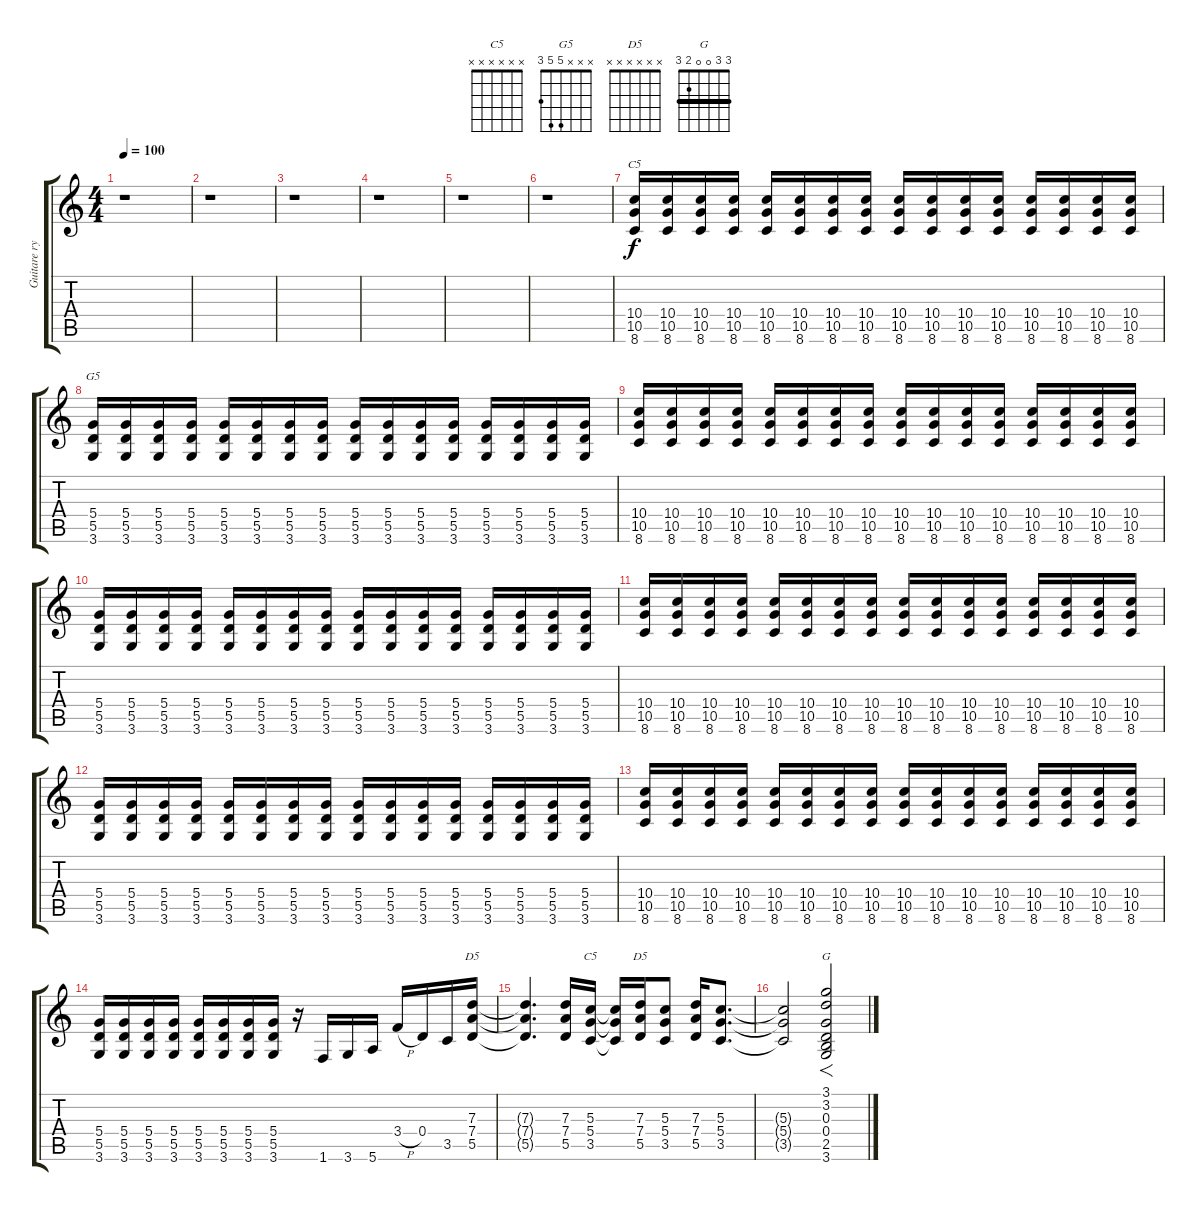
\track ("Guitare ryth. saturée 2" "Guitare ry") {instrument distortionguitar}
\staff {score tabs}
\tuning (E4 B3 G3 D3 A2 E2) {hide}
\chord ("C5" x x x 10 10 8) {firstfret 8}
\chord ("G5" x x x 5 5 3)
\chord ("D5" x x 7 7 5 x) {firstfret 5}
\chord ("C5" x x x x x x)
\chord ("D5" x x x x x x)
\chord ("G" 3 3 0 0 2 3) {barre 3}
\ts (4 4)
\tempo 100
\clef g2
\ks c
r.1{dy f} |
r.1 |
r.1 |
r.1 |
r.1 |
r.1 |
(10.4 10.5 8.6).16{ch "C5"} (10.4 10.5 8.6).16 (10.4 10.5 8.6).16 (10.4 10.5 8.6).16 (10.4 10.5 8.6).16 (10.4 10.5 8.6).16 (10.4 10.5 8.6).16 (10.4 10.5 8.6).16 (10.4 10.5 8.6).16 (10.4 10.5 8.6).16 (10.4 10.5 8.6).16 (10.4 10.5 8.6).16 (10.4 10.5 8.6).16 (10.4 10.5 8.6).16 (10.4 10.5 8.6).16 (10.4 10.5 8.6).16 |
(5.4 5.5 3.6).16{ch "G5"} (5.4 5.5 3.6).16 (5.4 5.5 3.6).16 (5.4 5.5 3.6).16 (5.4 5.5 3.6).16 (5.4 5.5 3.6).16 (5.4 5.5 3.6).16 (5.4 5.5 3.6).16 (5.4 5.5 3.6).16 (5.4 5.5 3.6).16 (5.4 5.5 3.6).16 (5.4 5.5 3.6).16 (5.4 5.5 3.6).16 (5.4 5.5 3.6).16 (5.4 5.5 3.6).16 (5.4 5.5 3.6).16 |
(10.4 10.5 8.6).16 (10.4 10.5 8.6).16 (10.4 10.5 8.6).16 (10.4 10.5 8.6).16 (10.4 10.5 8.6).16 (10.4 10.5 8.6).16 (10.4 10.5 8.6).16 (10.4 10.5 8.6).16 (10.4 10.5 8.6).16 (10.4 10.5 8.6).16 (10.4 10.5 8.6).16 (10.4 10.5 8.6).16 (10.4 10.5 8.6).16 (10.4 10.5 8.6).16 (10.4 10.5 8.6).16 (10.4 10.5 8.6).16 |
(5.4 5.5 3.6).16 (5.4 5.5 3.6).16 (5.4 5.5 3.6).16 (5.4 5.5 3.6).16 (5.4 5.5 3.6).16 (5.4 5.5 3.6).16 (5.4 5.5 3.6).16 (5.4 5.5 3.6).16 (5.4 5.5 3.6).16 (5.4 5.5 3.6).16 (5.4 5.5 3.6).16 (5.4 5.5 3.6).16 (5.4 5.5 3.6).16 (5.4 5.5 3.6).16 (5.4 5.5 3.6).16 (5.4 5.5 3.6).16 |
(10.4 10.5 8.6).16 (10.4 10.5 8.6).16 (10.4 10.5 8.6).16 (10.4 10.5 8.6).16 (10.4 10.5 8.6).16 (10.4 10.5 8.6).16 (10.4 10.5 8.6).16 (10.4 10.5 8.6).16 (10.4 10.5 8.6).16 (10.4 10.5 8.6).16 (10.4 10.5 8.6).16 (10.4 10.5 8.6).16 (10.4 10.5 8.6).16 (10.4 10.5 8.6).16 (10.4 10.5 8.6).16 (10.4 10.5 8.6).16 |
(5.4 5.5 3.6).16 (5.4 5.5 3.6).16 (5.4 5.5 3.6).16 (5.4 5.5 3.6).16 (5.4 5.5 3.6).16 (5.4 5.5 3.6).16 (5.4 5.5 3.6).16 (5.4 5.5 3.6).16 (5.4 5.5 3.6).16 (5.4 5.5 3.6).16 (5.4 5.5 3.6).16 (5.4 5.5 3.6).16 (5.4 5.5 3.6).16 (5.4 5.5 3.6).16 (5.4 5.5 3.6).16 (5.4 5.5 3.6).16 |
(10.4 10.5 8.6).16 (10.4 10.5 8.6).16 (10.4 10.5 8.6).16 (10.4 10.5 8.6).16 (10.4 10.5 8.6).16 (10.4 10.5 8.6).16 (10.4 10.5 8.6).16 (10.4 10.5 8.6).16 (10.4 10.5 8.6).16 (10.4 10.5 8.6).16 (10.4 10.5 8.6).16 (10.4 10.5 8.6).16 (10.4 10.5 8.6).16 (10.4 10.5 8.6).16 (10.4 10.5 8.6).16 (10.4 10.5 8.6).16 |
(5.4 5.5 3.6).16 (5.4 5.5 3.6).16 (5.4 5.5 3.6).16 (5.4 5.5 3.6).16 (5.4 5.5 3.6).16 (5.4 5.5 3.6).16 (5.4 5.5 3.6).16 (5.4 5.5 3.6).16 r.16 1.6.16 3.6.16 5.6.16 3.4{h}.16 0.4.16 3.5.16 (7.3 7.4 5.5).16{ch "D5"} |
(7.3{t} 7.4{t} 5.5{t}).4{d} (7.3 7.4 5.5).16 (5.3 5.4 3.5).16{ch "C5"} (5.3{t} 5.4{t} 3.5{t}).16 (7.3 7.4 5.5).16{ch "D5"} (5.3 5.4 3.5).8 (7.3 7.4 5.5).16 (5.3 5.4 3.5).8{d} |
(5.3{t} 5.4{t} 3.5{t}).2 (3.1 3.2 0.3 0.4 2.5 3.6).2{f ch "G"}
